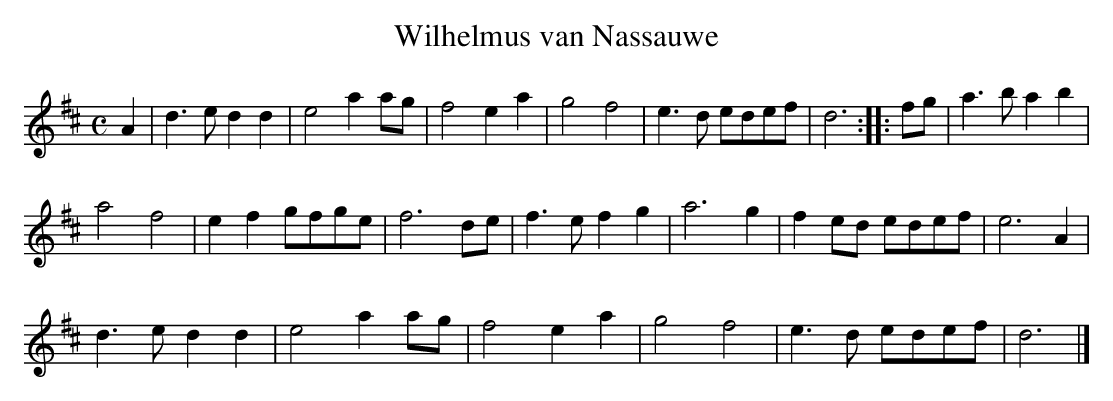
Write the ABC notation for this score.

X:1
T:Wilhelmus van Nassauwe
M:C
K:Dmaj
A2|d3ed2d2|e4a2ag|f4e2a2|g4f4|e3d edef|d6:||:fg|a3ba2b2|
a4f4|e2f2gfge|f6de|f3ef2g2|a6g2|f2ed edef|e6A2|
d3ed2d2|e4a2ag|f4e2a2|g4f4|e3d edef|d6|]
